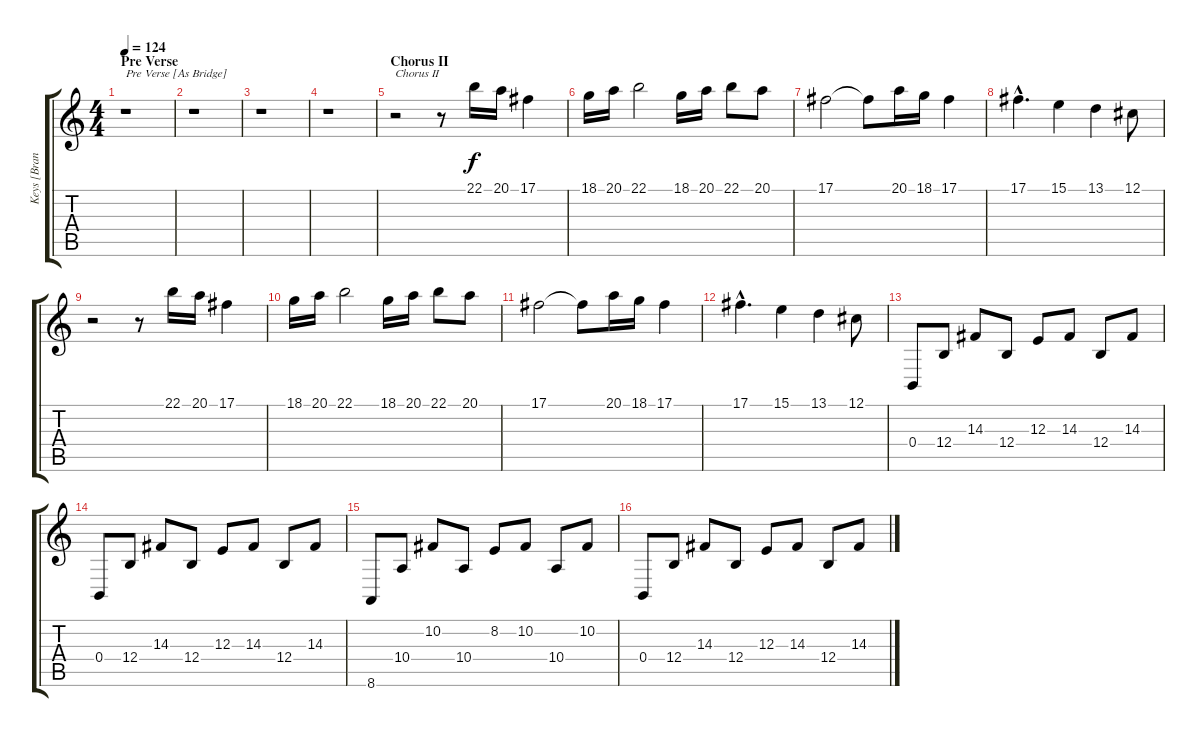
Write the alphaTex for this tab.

\track ("Keys [Brandstrom]" "Keys [Bran") {instrument acousticgrandpiano}
\staff {score tabs}
\tuning (Db4 Ab3 E3 B2 Gb2 Db2) {hide}
\ts (4 4)
\section ("" "Pre Verse")
\tempo 124
\clef g2
\ks c
r.1{txt "Pre Verse [As Bridge]" dy f} |
r.1 |
r.1 |
r.1 |
\section ("" "Chorus II")
r.2{txt "Chorus II" instrument acousticgrandpiano} r.8 22.1.16 20.1.16 17.1.4 |
18.1.16 20.1.16 22.1.2 18.1.16 20.1.16 22.1.8 20.1.8 |
17.1.2 17.1{t}.8 20.1.16 18.1.16 17.1.4 |
17.1{hac}.4{d} 15.1.4 13.1.4 12.1.8 |
r.2 r.8 22.1.16 20.1.16 17.1.4 |
18.1.16 20.1.16 22.1.2 18.1.16 20.1.16 22.1.8 20.1.8 |
17.1.2 17.1{t}.8 20.1.16 18.1.16 17.1.4 |
17.1{hac}.4{d} 15.1.4 13.1.4 12.1.8 |
0.4.8 12.4.8 14.3.8 12.4.8 12.3.8 14.3.8 12.4.8 14.3.8 |
0.4.8 12.4.8 14.3.8 12.4.8 12.3.8 14.3.8 12.4.8 14.3.8 |
8.6.8 10.4.8 10.2.8 10.4.8 8.2.8 10.2.8 10.4.8 10.2.8 |
0.4.8 12.4.8 14.3.8 12.4.8 12.3.8 14.3.8 12.4.8 14.3.8
